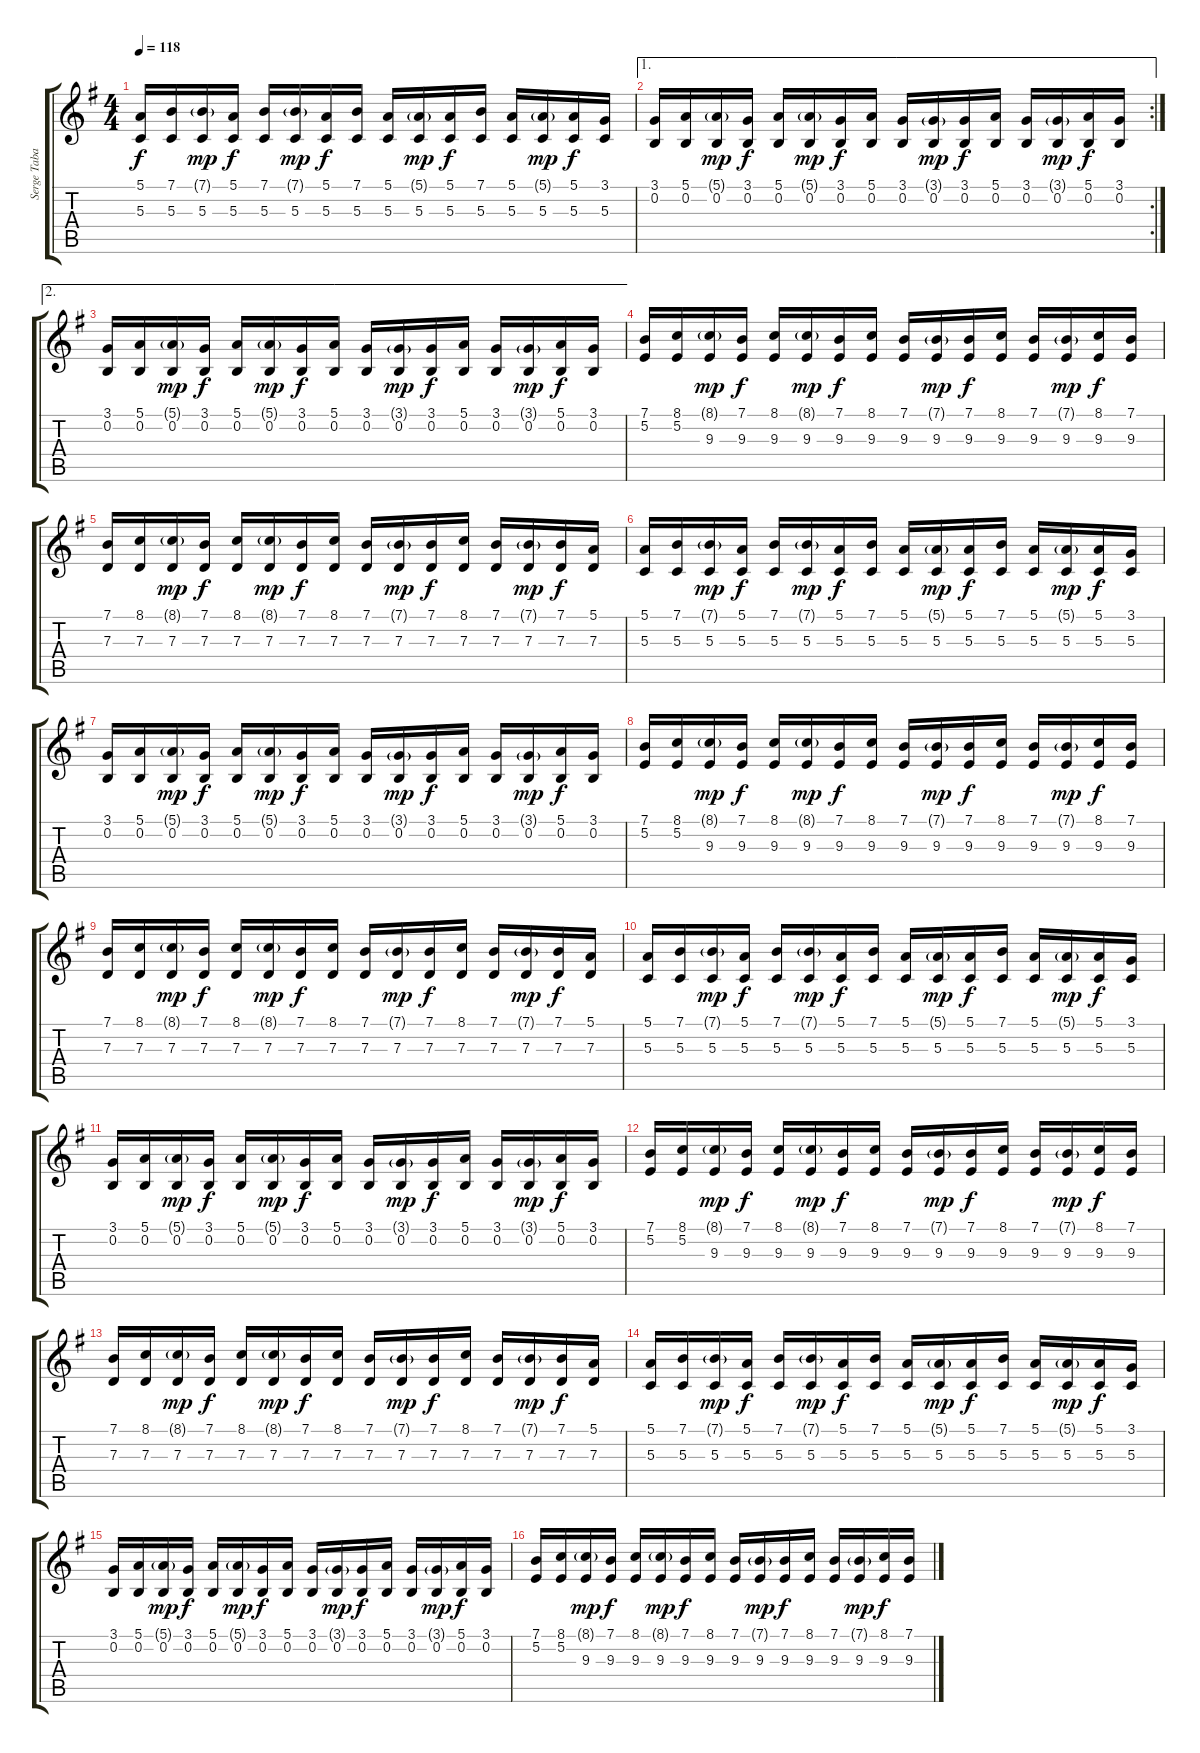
\track ("Serge Tabachnikov Guitar Loop " "Serge Taba") {instrument brightacousticpiano}
\staff {score tabs}
\tuning (E4 B3 G3 D3 A2 E2) {hide}
\ts (4 4)
\tempo 118
\clef g2
\ks eminor
(5.1 5.3).16{dy f} (7.1 5.3).16 (7.1{g} 5.3).16{dy mp} (5.1 5.3).16{dy f} (7.1 5.3).16 (7.1{g} 5.3).16{dy mp} (5.1 5.3).16{dy f} (7.1 5.3).16 (5.1 5.3).16 (5.1{g} 5.3).16{dy mp} (5.1 5.3).16{dy f} (7.1 5.3).16 (5.1 5.3).16 (5.1{g} 5.3).16{dy mp} (5.1 5.3).16{dy f} (3.1 5.3).16 |
\ae 1
\rc 2
(3.1 0.2).16 (5.1 0.2).16 (5.1{g} 0.2).16{dy mp} (3.1 0.2).16{dy f} (5.1 0.2).16 (5.1{g} 0.2).16{dy mp} (3.1 0.2).16{dy f} (5.1 0.2).16 (3.1 0.2).16 (3.1{g} 0.2).16{dy mp} (3.1 0.2).16{dy f} (5.1 0.2).16 (3.1 0.2).16 (3.1{g} 0.2).16{dy mp} (5.1 0.2).16{dy f} (3.1 0.2).16 |
\ae 2
(3.1 0.2).16 (5.1 0.2).16 (5.1{g} 0.2).16{dy mp} (3.1 0.2).16{dy f} (5.1 0.2).16 (5.1{g} 0.2).16{dy mp} (3.1 0.2).16{dy f} (5.1 0.2).16 (3.1 0.2).16 (3.1{g} 0.2).16{dy mp} (3.1 0.2).16{dy f} (5.1 0.2).16 (3.1 0.2).16 (3.1{g} 0.2).16{dy mp} (5.1 0.2).16{dy f} (3.1 0.2).16 |
(7.1 5.2).16{volume 9} (8.1 5.2).16 (8.1{g} 9.3).16{dy mp} (7.1 9.3).16{dy f} (8.1 9.3).16 (8.1{g} 9.3).16{dy mp} (7.1 9.3).16{dy f} (8.1 9.3).16 (7.1 9.3).16 (7.1{g} 9.3).16{dy mp} (7.1 9.3).16{dy f} (8.1 9.3).16 (7.1 9.3).16 (7.1{g} 9.3).16{dy mp} (8.1 9.3).16{dy f} (7.1 9.3).16 |
(7.1 7.3).16 (8.1 7.3).16 (8.1{g} 7.3).16{dy mp} (7.1 7.3).16{dy f} (8.1 7.3).16 (8.1{g} 7.3).16{dy mp} (7.1 7.3).16{dy f} (8.1 7.3).16 (7.1 7.3).16 (7.1{g} 7.3).16{dy mp} (7.1 7.3).16{dy f} (8.1 7.3).16 (7.1 7.3).16 (7.1{g} 7.3).16{dy mp} (7.1 7.3).16{dy f} (5.1 7.3).16 |
(5.1 5.3).16 (7.1 5.3).16 (7.1{g} 5.3).16{dy mp} (5.1 5.3).16{dy f} (7.1 5.3).16 (7.1{g} 5.3).16{dy mp} (5.1 5.3).16{dy f} (7.1 5.3).16 (5.1 5.3).16 (5.1{g} 5.3).16{dy mp} (5.1 5.3).16{dy f} (7.1 5.3).16 (5.1 5.3).16 (5.1{g} 5.3).16{dy mp} (5.1 5.3).16{dy f} (3.1 5.3).16 |
(3.1 0.2).16 (5.1 0.2).16 (5.1{g} 0.2).16{dy mp} (3.1 0.2).16{dy f} (5.1 0.2).16 (5.1{g} 0.2).16{dy mp} (3.1 0.2).16{dy f} (5.1 0.2).16 (3.1 0.2).16 (3.1{g} 0.2).16{dy mp} (3.1 0.2).16{dy f} (5.1 0.2).16 (3.1 0.2).16 (3.1{g} 0.2).16{dy mp} (5.1 0.2).16{dy f} (3.1 0.2).16 |
(7.1 5.2).16{volume 9} (8.1 5.2).16 (8.1{g} 9.3).16{dy mp} (7.1 9.3).16{dy f} (8.1 9.3).16 (8.1{g} 9.3).16{dy mp} (7.1 9.3).16{dy f} (8.1 9.3).16 (7.1 9.3).16 (7.1{g} 9.3).16{dy mp} (7.1 9.3).16{dy f} (8.1 9.3).16 (7.1 9.3).16 (7.1{g} 9.3).16{dy mp} (8.1 9.3).16{dy f} (7.1 9.3).16 |
(7.1 7.3).16 (8.1 7.3).16 (8.1{g} 7.3).16{dy mp} (7.1 7.3).16{dy f} (8.1 7.3).16 (8.1{g} 7.3).16{dy mp} (7.1 7.3).16{dy f} (8.1 7.3).16 (7.1 7.3).16 (7.1{g} 7.3).16{dy mp} (7.1 7.3).16{dy f} (8.1 7.3).16 (7.1 7.3).16 (7.1{g} 7.3).16{dy mp} (7.1 7.3).16{dy f} (5.1 7.3).16 |
(5.1 5.3).16 (7.1 5.3).16 (7.1{g} 5.3).16{dy mp} (5.1 5.3).16{dy f} (7.1 5.3).16 (7.1{g} 5.3).16{dy mp} (5.1 5.3).16{dy f} (7.1 5.3).16 (5.1 5.3).16 (5.1{g} 5.3).16{dy mp} (5.1 5.3).16{dy f} (7.1 5.3).16 (5.1 5.3).16 (5.1{g} 5.3).16{dy mp} (5.1 5.3).16{dy f} (3.1 5.3).16 |
(3.1 0.2).16 (5.1 0.2).16 (5.1{g} 0.2).16{dy mp} (3.1 0.2).16{dy f} (5.1 0.2).16 (5.1{g} 0.2).16{dy mp} (3.1 0.2).16{dy f} (5.1 0.2).16 (3.1 0.2).16 (3.1{g} 0.2).16{dy mp} (3.1 0.2).16{dy f} (5.1 0.2).16 (3.1 0.2).16 (3.1{g} 0.2).16{dy mp} (5.1 0.2).16{dy f} (3.1 0.2).16 |
(7.1 5.2).16 (8.1 5.2).16 (8.1{g} 9.3).16{dy mp} (7.1 9.3).16{dy f} (8.1 9.3).16 (8.1{g} 9.3).16{dy mp} (7.1 9.3).16{dy f} (8.1 9.3).16 (7.1 9.3).16 (7.1{g} 9.3).16{dy mp} (7.1 9.3).16{dy f} (8.1 9.3).16 (7.1 9.3).16 (7.1{g} 9.3).16{dy mp} (8.1 9.3).16{dy f} (7.1 9.3).16 |
(7.1 7.3).16 (8.1 7.3).16 (8.1{g} 7.3).16{dy mp} (7.1 7.3).16{dy f} (8.1 7.3).16 (8.1{g} 7.3).16{dy mp} (7.1 7.3).16{dy f} (8.1 7.3).16 (7.1 7.3).16 (7.1{g} 7.3).16{dy mp} (7.1 7.3).16{dy f} (8.1 7.3).16 (7.1 7.3).16 (7.1{g} 7.3).16{dy mp} (7.1 7.3).16{dy f} (5.1 7.3).16 |
(5.1 5.3).16 (7.1 5.3).16 (7.1{g} 5.3).16{dy mp} (5.1 5.3).16{dy f} (7.1 5.3).16 (7.1{g} 5.3).16{dy mp} (5.1 5.3).16{dy f} (7.1 5.3).16 (5.1 5.3).16 (5.1{g} 5.3).16{dy mp} (5.1 5.3).16{dy f} (7.1 5.3).16 (5.1 5.3).16 (5.1{g} 5.3).16{dy mp} (5.1 5.3).16{dy f} (3.1 5.3).16 |
(3.1 0.2).16 (5.1 0.2).16 (5.1{g} 0.2).16{dy mp} (3.1 0.2).16{dy f} (5.1 0.2).16 (5.1{g} 0.2).16{dy mp} (3.1 0.2).16{dy f} (5.1 0.2).16 (3.1 0.2).16 (3.1{g} 0.2).16{dy mp} (3.1 0.2).16{dy f} (5.1 0.2).16 (3.1 0.2).16 (3.1{g} 0.2).16{dy mp} (5.1 0.2).16{dy f} (3.1 0.2).16 |
(7.1 5.2).16 (8.1 5.2).16 (8.1{g} 9.3).16{dy mp} (7.1 9.3).16{dy f} (8.1 9.3).16 (8.1{g} 9.3).16{dy mp} (7.1 9.3).16{dy f} (8.1 9.3).16 (7.1 9.3).16 (7.1{g} 9.3).16{dy mp} (7.1 9.3).16{dy f} (8.1 9.3).16 (7.1 9.3).16 (7.1{g} 9.3).16{dy mp} (8.1 9.3).16{dy f} (7.1 9.3).16
